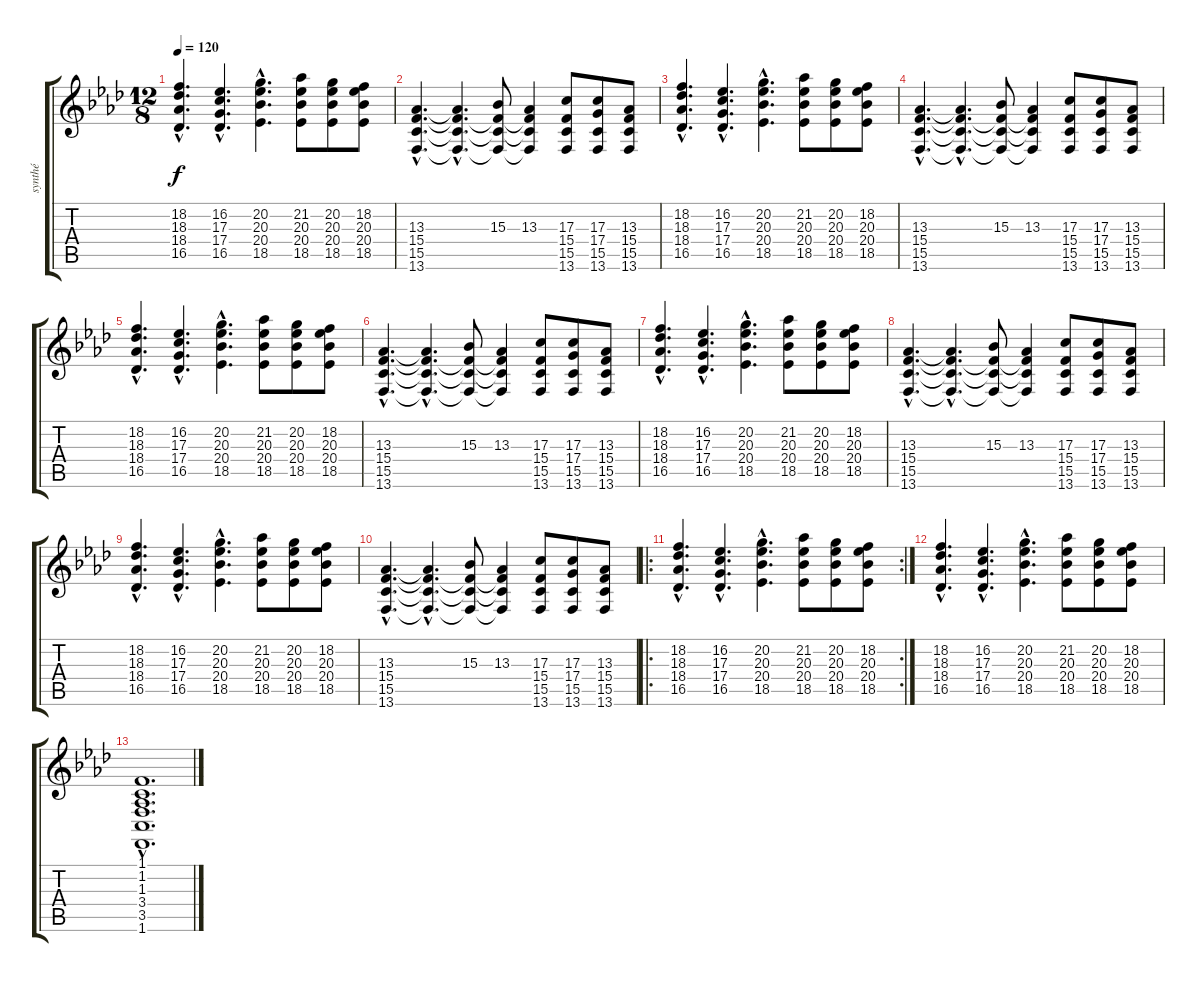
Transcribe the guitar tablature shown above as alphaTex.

\track ("synthé" "synthé") {instrument choiraahs}
\staff {score tabs}
\tuning (E4 B3 G3 D3 A2 E2) {hide}
\ts (12 8)
\tempo 120
\clef g2
\ks fminor
(18.2{hac} 18.3{hac} 18.4{hac} 16.5{hac}).4{d dy f} (16.2{hac} 17.3{hac} 17.4{hac} 16.5{hac}).4{d} (20.2{hac} 20.3{hac} 20.4{hac} 18.5{hac}).4{d} (21.2 20.3 20.4 18.5).8 (20.2 20.3 20.4 18.5).8 (18.2 20.3 20.4 18.5).8 |
(13.3{hac} 15.4{hac} 15.5{hac} 13.6{hac}).4{d} (13.3{hac t} 15.4{hac t} 15.5{hac t} 13.6{hac t}).4{d} (15.3 15.4{t} 15.5{t} 13.6{t}).8 (13.3 15.4{t} 15.5{t} 13.6{t}).4 (17.3 15.4 15.5 13.6).8 (17.3 17.4 15.5 13.6).8 (13.3 15.4 15.5 13.6).8 |
(18.2{hac} 18.3{hac} 18.4{hac} 16.5{hac}).4{d} (16.2{hac} 17.3{hac} 17.4{hac} 16.5{hac}).4{d} (20.2{hac} 20.3{hac} 20.4{hac} 18.5{hac}).4{d} (21.2 20.3 20.4 18.5).8 (20.2 20.3 20.4 18.5).8 (18.2 20.3 20.4 18.5).8 |
(13.3{hac} 15.4{hac} 15.5{hac} 13.6{hac}).4{d} (13.3{hac t} 15.4{hac t} 15.5{hac t} 13.6{hac t}).4{d} (15.3 15.4{t} 15.5{t} 13.6{t}).8 (13.3 15.4{t} 15.5{t} 13.6{t}).4 (17.3 15.4 15.5 13.6).8 (17.3 17.4 15.5 13.6).8 (13.3 15.4 15.5 13.6).8 |
(18.2{hac} 18.3{hac} 18.4{hac} 16.5{hac}).4{d} (16.2{hac} 17.3{hac} 17.4{hac} 16.5{hac}).4{d} (20.2{hac} 20.3{hac} 20.4{hac} 18.5{hac}).4{d} (21.2 20.3 20.4 18.5).8 (20.2 20.3 20.4 18.5).8 (18.2 20.3 20.4 18.5).8 |
(13.3{hac} 15.4{hac} 15.5{hac} 13.6{hac}).4{d} (13.3{hac t} 15.4{hac t} 15.5{hac t} 13.6{hac t}).4{d} (15.3 15.4{t} 15.5{t} 13.6{t}).8 (13.3 15.4{t} 15.5{t} 13.6{t}).4 (17.3 15.4 15.5 13.6).8 (17.3 17.4 15.5 13.6).8 (13.3 15.4 15.5 13.6).8 |
(18.2{hac} 18.3{hac} 18.4{hac} 16.5{hac}).4{d} (16.2{hac} 17.3{hac} 17.4{hac} 16.5{hac}).4{d} (20.2{hac} 20.3{hac} 20.4{hac} 18.5{hac}).4{d} (21.2 20.3 20.4 18.5).8 (20.2 20.3 20.4 18.5).8 (18.2 20.3 20.4 18.5).8 |
(13.3{hac} 15.4{hac} 15.5{hac} 13.6{hac}).4{d} (13.3{hac t} 15.4{hac t} 15.5{hac t} 13.6{hac t}).4{d} (15.3 15.4{t} 15.5{t} 13.6{t}).8 (13.3 15.4{t} 15.5{t} 13.6{t}).4 (17.3 15.4 15.5 13.6).8 (17.3 17.4 15.5 13.6).8 (13.3 15.4 15.5 13.6).8 |
(18.2{hac} 18.3{hac} 18.4{hac} 16.5{hac}).4{d} (16.2{hac} 17.3{hac} 17.4{hac} 16.5{hac}).4{d} (20.2{hac} 20.3{hac} 20.4{hac} 18.5{hac}).4{d} (21.2 20.3 20.4 18.5).8 (20.2 20.3 20.4 18.5).8 (18.2 20.3 20.4 18.5).8 |
(13.3{hac} 15.4{hac} 15.5{hac} 13.6{hac}).4{d} (13.3{hac t} 15.4{hac t} 15.5{hac t} 13.6{hac t}).4{d} (15.3 15.4{t} 15.5{t} 13.6{t}).8 (13.3 15.4{t} 15.5{t} 13.6{t}).4 (17.3 15.4 15.5 13.6).8 (17.3 17.4 15.5 13.6).8 (13.3 15.4 15.5 13.6).8 |
\ro
\rc 2
(18.2{hac} 18.3{hac} 18.4{hac} 16.5{hac}).4{d} (16.2{hac} 17.3{hac} 17.4{hac} 16.5{hac}).4{d} (20.2{hac} 20.3{hac} 20.4{hac} 18.5{hac}).4{d} (21.2 20.3 20.4 18.5).8 (20.2 20.3 20.4 18.5).8 (18.2 20.3 20.4 18.5).8 |
(18.2{hac} 18.3{hac} 18.4{hac} 16.5{hac}).4{d} (16.2{hac} 17.3{hac} 17.4{hac} 16.5{hac}).4{d} (20.2{hac} 20.3{hac} 20.4{hac} 18.5{hac}).4{d} (21.2 20.3 20.4 18.5).8 (20.2 20.3 20.4 18.5).8 (18.2 20.3 20.4 18.5).8 |
(1.1{hac} 1.2{hac} 1.3{hac} 3.4{hac} 3.5{hac} 1.6{hac}).1{d}
